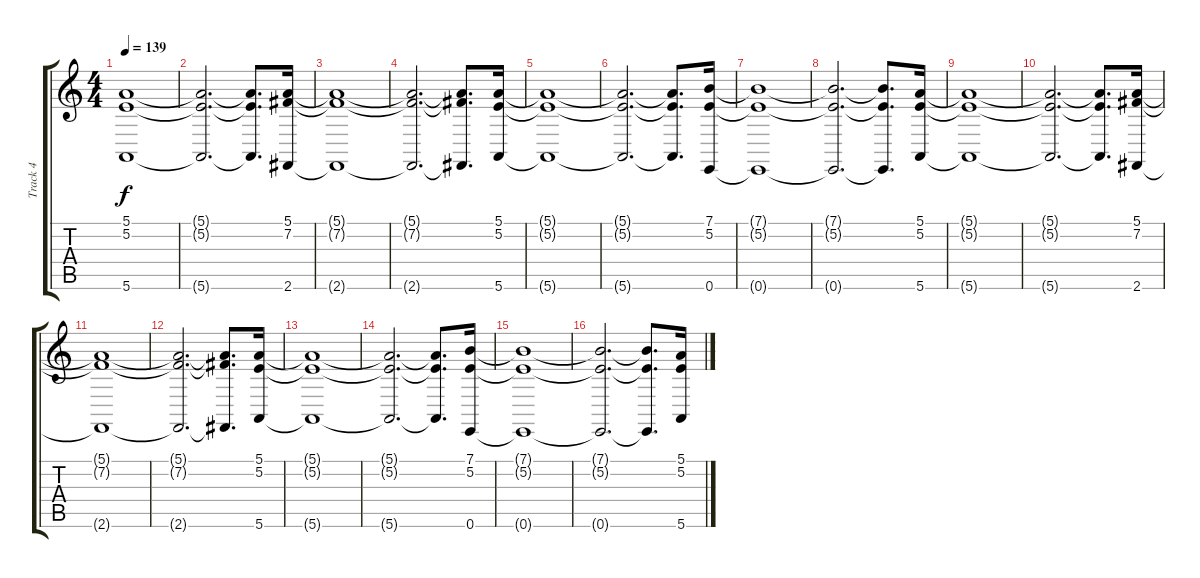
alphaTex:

\track ("Track 4" "Track 4") {instrument drawbarorgan}
\staff {score tabs}
\tuning (E4 B3 G3 D3 A2 E2) {hide}
\ts (4 4)
\tempo 139
\clef g2
\ks c
(5.1{t} 5.2{t} 5.6{t}).1{dy f} |
(5.1{t} 5.2{t} 5.6{t}).2{d} (5.1{t} 5.2{t} 5.6{t}).8{d} (5.1 7.2 2.6).16 |
(5.1{t} 7.2{t} 2.6{t}).1 |
(5.1{t} 7.2{t} 2.6{t}).2{d} (5.1{t} 7.2{t} 2.6{t}).8{d} (5.1 5.2 5.6).16 |
(5.1{t} 5.2{t} 5.6{t}).1 |
(5.1{t} 5.2{t} 5.6{t}).2{d} (5.1{t} 5.2{t} 5.6{t}).8{d} (7.1 5.2 0.6).16 |
(7.1{t} 5.2{t} 0.6{t}).1 |
(7.1{t} 5.2{t} 0.6{t}).2{d} (7.1{t} 5.2{t} 0.6{t}).8{d} (5.1 5.2 5.6).16 |
(5.1{t} 5.2{t} 5.6{t}).1 |
(5.1{t} 5.2{t} 5.6{t}).2{d} (5.1{t} 5.2{t} 5.6{t}).8{d} (5.1 7.2 2.6).16 |
(5.1{t} 7.2{t} 2.6{t}).1 |
(5.1{t} 7.2{t} 2.6{t}).2{d} (5.1{t} 7.2{t} 2.6{t}).8{d} (5.1 5.2 5.6).16 |
(5.1{t} 5.2{t} 5.6{t}).1 |
(5.1{t} 5.2{t} 5.6{t}).2{d} (5.1{t} 5.2{t} 5.6{t}).8{d} (7.1 5.2 0.6).16 |
(7.1{t} 5.2{t} 0.6{t}).1 |
(7.1{t} 5.2{t} 0.6{t}).2{d} (7.1{t} 5.2{t} 0.6{t}).8{d} (5.1 5.2 5.6).16
